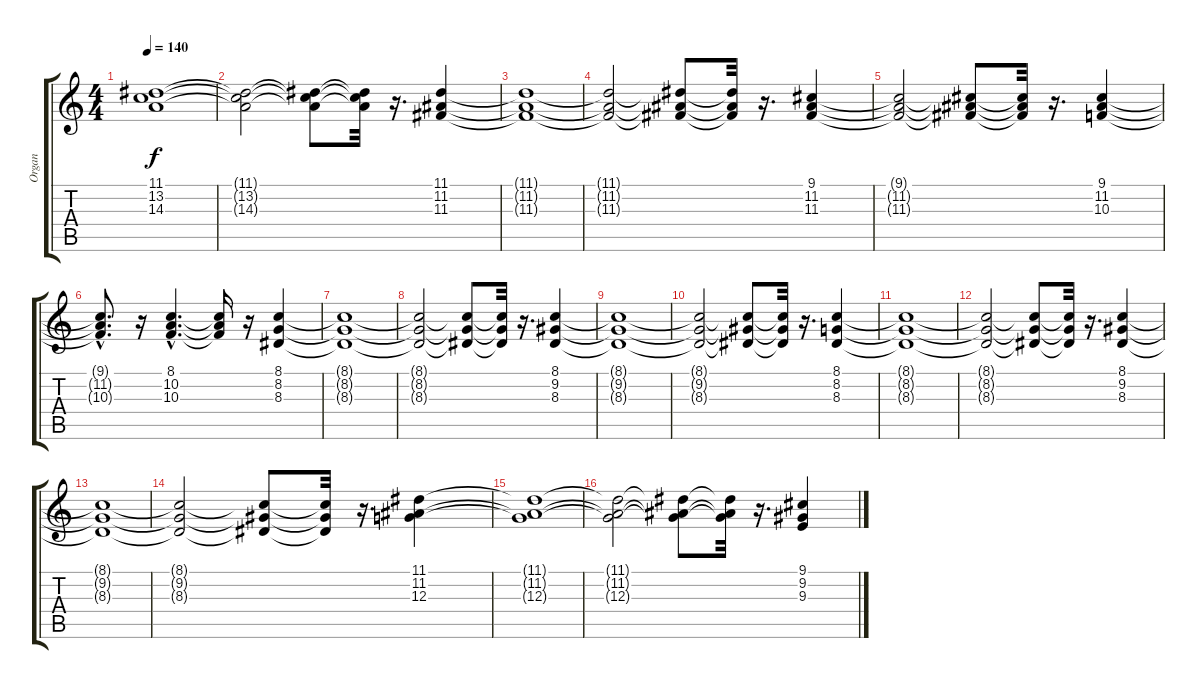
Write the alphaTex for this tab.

\track ("Organ" "Organ") {instrument reedorgan}
\staff {score tabs}
\tuning (E4 B3 G3 D3 A2 E2) {hide}
\ts (4 4)
\tempo 140
\clef g2
\ks c
(11.1{t} 13.2{t} 14.3{t}).1{dy f} |
(11.1{t} 13.2{t} 14.3{t}).2 (11.1{t} 13.2{t} 14.3{t}).8 (11.1{t} 13.2{t} 14.3{t}).32 r.16{d} (11.1 11.2 11.3).4 |
(11.1{t} 11.2{t} 11.3{t}).1 |
(11.1{t} 11.2{t} 11.3{t}).2 (11.1{t} 11.2{t} 11.3{t}).8 (11.1{t} 11.2{t} 11.3{t}).32 r.16{d} (9.1 11.2 11.3).4 |
(9.1{t} 11.2{t} 11.3{t}).2 (9.1{t} 11.2{t} 11.3{t}).8 (9.1{t} 11.2{t} 11.3{t}).32 r.16{d} (9.1 11.2 10.3).4 |
(9.1{hac t} 11.2{hac t} 10.3{hac t}).8{d} r.16 (8.1{hac} 10.2{hac} 10.3{hac}).4{d} (8.1{t} 10.2{t} 10.3{t}).16 r.16 (8.1 8.2 8.3).4 |
(8.1{t} 8.2{t} 8.3{t}).1 |
(8.1{t} 8.2{t} 8.3{t}).2 (8.1{t} 8.2{t} 8.3{t}).8 (8.1{t} 8.2{t} 8.3{t}).32 r.16{d} (8.1 9.2 8.3).4 |
(8.1{t} 9.2{t} 8.3{t}).1 |
(8.1{t} 9.2{t} 8.3{t}).2 (8.1{t} 9.2{t} 8.3{t}).8 (8.1{t} 9.2{t} 8.3{t}).32 r.16{d} (8.1 8.2 8.3).4 |
(8.1{t} 8.2{t} 8.3{t}).1 |
(8.1{t} 8.2{t} 8.3{t}).2 (8.1{t} 8.2{t} 8.3{t}).8 (8.1{t} 8.2{t} 8.3{t}).32 r.16{d} (8.1 9.2 8.3).4 |
(8.1{t} 9.2{t} 8.3{t}).1 |
(8.1{t} 9.2{t} 8.3{t}).2 (8.1{t} 9.2{t} 8.3{t}).8 (8.1{t} 9.2{t} 8.3{t}).32 r.16{d} (11.1 11.2 12.3).4 |
(11.1{t} 11.2{t} 12.3{t}).1 |
(11.1{t} 11.2{t} 12.3{t}).2 (11.1{t} 11.2{t} 12.3{t}).8 (11.1{t} 11.2{t} 12.3{t}).32 r.16{d} (9.1 9.2 9.3).4
